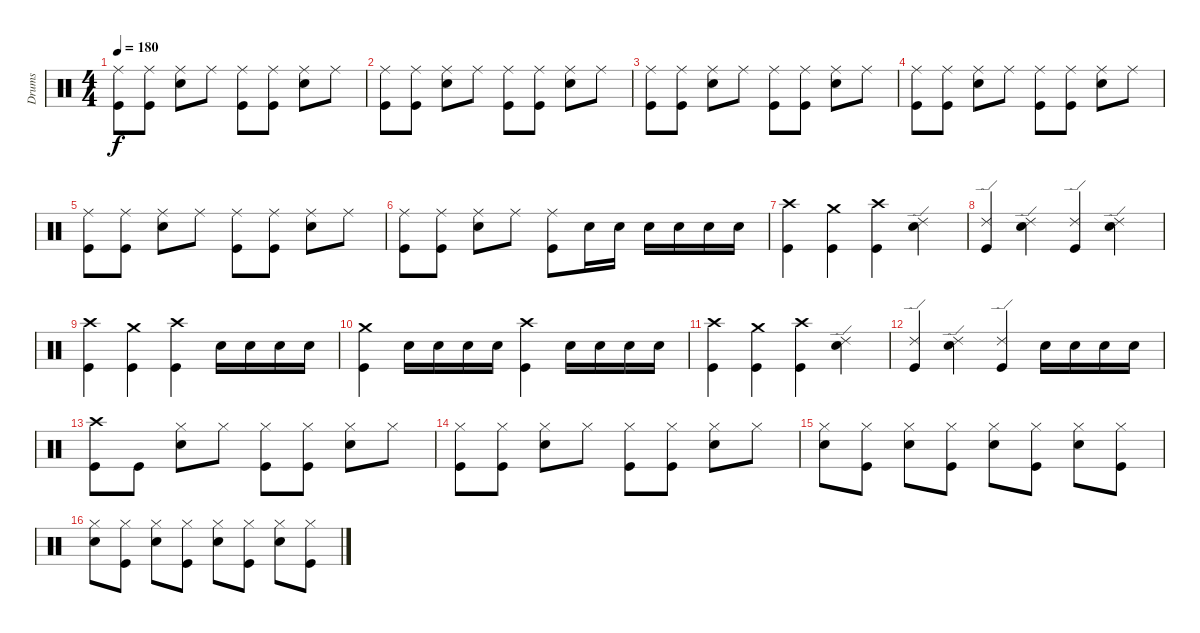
\track ("Drums" "Drums") {instrument percussion}
\staff {score}
\articulation defaults
\ts (4 4)
\tempo 180
\clef neutral
\ks c
("Ride (middle)" "Kick (hit)").8{dy f} ("Ride (middle)" "Kick (hit)").8 ("Ride (middle)" "Snare (hit) 2").8 "Ride (middle)".8 ("Ride (middle)" "Kick (hit)").8 ("Ride (middle)" "Kick (hit)").8 ("Ride (middle)" "Snare (hit) 2").8 "Ride (middle)".8 |
("Ride (middle)" "Kick (hit)").8 ("Ride (middle)" "Kick (hit)").8 ("Ride (middle)" "Snare (hit) 2").8 "Ride (middle)".8 ("Ride (middle)" "Kick (hit)").8 ("Ride (middle)" "Kick (hit)").8 ("Ride (middle)" "Snare (hit) 2").8 "Ride (middle)".8 |
("Ride (middle)" "Kick (hit)").8 ("Ride (middle)" "Kick (hit)").8 ("Ride (middle)" "Snare (hit) 2").8 "Ride (middle)".8 ("Ride (middle)" "Kick (hit)").8 ("Ride (middle)" "Kick (hit)").8 ("Ride (middle)" "Snare (hit) 2").8 "Ride (middle)".8 |
("Ride (middle)" "Kick (hit)").8 ("Ride (middle)" "Kick (hit)").8 ("Ride (middle)" "Snare (hit) 2").8 "Ride (middle)".8 ("Ride (middle)" "Kick (hit)").8 ("Ride (middle)" "Kick (hit)").8 ("Ride (middle)" "Snare (hit) 2").8 "Ride (middle)".8 |
("Ride (middle)" "Kick (hit)").8 ("Ride (middle)" "Kick (hit)").8 ("Ride (middle)" "Snare (hit) 2").8 "Ride (middle)".8 ("Ride (middle)" "Kick (hit)").8 ("Ride (middle)" "Kick (hit)").8 ("Ride (middle)" "Snare (hit) 2").8 "Ride (middle)".8 |
("Ride (middle)" "Kick (hit)").8 ("Ride (middle)" "Kick (hit)").8 ("Ride (middle)" "Snare (hit) 2").8 "Ride (middle)".8 ("Ride (middle)" "Kick (hit)").8 "Snare (hit) 2".16 "Snare (hit) 2".16 "Snare (hit) 2".16 "Snare (hit) 2".16 "Snare (hit) 2".16 "Snare (hit) 2".16 |
("Crash high (hit)" "Kick (hit)").4 ("Crash medium (hit)" "Kick (hit)").4 ("Crash high (hit)" "Kick (hit)").4 ("Ride (edge) 2" "Snare (hit) 2").4 |
("Ride (edge) 2" "Kick (hit)").4 ("Ride (edge) 2" "Snare (hit) 2").4 ("Ride (edge) 2" "Kick (hit)").4 ("Ride (edge) 2" "Snare (hit) 2").4 |
("Crash high (hit)" "Kick (hit)").4 ("Crash medium (hit)" "Kick (hit)").4 ("Crash high (hit)" "Kick (hit)").4 "Snare (hit) 2".16 "Snare (hit) 2".16 "Snare (hit) 2".16 "Snare (hit) 2".16 |
("Crash medium (hit)" "Kick (hit)").4 "Snare (hit) 2".16 "Snare (hit) 2".16 "Snare (hit) 2".16 "Snare (hit) 2".16 ("Crash high (hit)" "Kick (hit)").4 "Snare (hit) 2".16 "Snare (hit) 2".16 "Snare (hit) 2".16 "Snare (hit) 2".16 |
("Crash high (hit)" "Kick (hit)").4 ("Crash medium (hit)" "Kick (hit)").4 ("Crash high (hit)" "Kick (hit)").4 ("Ride (edge) 2" "Snare (hit) 2").4 |
("Ride (edge) 2" "Kick (hit)").4 ("Ride (edge) 2" "Snare (hit) 2").4 ("Ride (edge) 2" "Kick (hit)").4 "Snare (hit) 2".16 "Snare (hit) 2".16 "Snare (hit) 2".16 "Snare (hit) 2".16 |
("Crash high (hit)" "Kick (hit)").8 "Kick (hit)".8 ("Hi-Hat (closed)" "Snare (hit) 2").8 "Hi-Hat (closed)".8 ("Hi-Hat (closed)" "Kick (hit)").8 ("Hi-Hat (closed)" "Kick (hit)").8 ("Hi-Hat (closed)" "Snare (hit) 2").8 "Hi-Hat (closed)".8 |
("Hi-Hat (closed)" "Kick (hit)").8 ("Hi-Hat (closed)" "Kick (hit)").8 ("Hi-Hat (closed)" "Snare (hit) 2").8 "Hi-Hat (closed)".8 ("Hi-Hat (closed)" "Kick (hit)").8 ("Hi-Hat (closed)" "Kick (hit)").8 ("Hi-Hat (closed)" "Snare (hit) 2").8 "Hi-Hat (closed)".8 |
("Hi-Hat (closed)" "Snare (hit) 2").8 ("Hi-Hat (closed)" "Kick (hit)").8 ("Hi-Hat (closed)" "Snare (hit) 2").8 ("Hi-Hat (closed)" "Kick (hit)").8 ("Hi-Hat (closed)" "Snare (hit) 2").8 ("Hi-Hat (closed)" "Kick (hit)").8 ("Hi-Hat (closed)" "Snare (hit) 2").8 ("Hi-Hat (closed)" "Kick (hit)").8 |
("Hi-Hat (closed)" "Snare (hit) 2").8 ("Hi-Hat (closed)" "Kick (hit)").8 ("Hi-Hat (closed)" "Snare (hit) 2").8 ("Hi-Hat (closed)" "Kick (hit)").8 ("Hi-Hat (closed)" "Snare (hit) 2").8 ("Hi-Hat (closed)" "Kick (hit)").8 ("Hi-Hat (closed)" "Snare (hit) 2").8 ("Hi-Hat (closed)" "Kick (hit)").8
